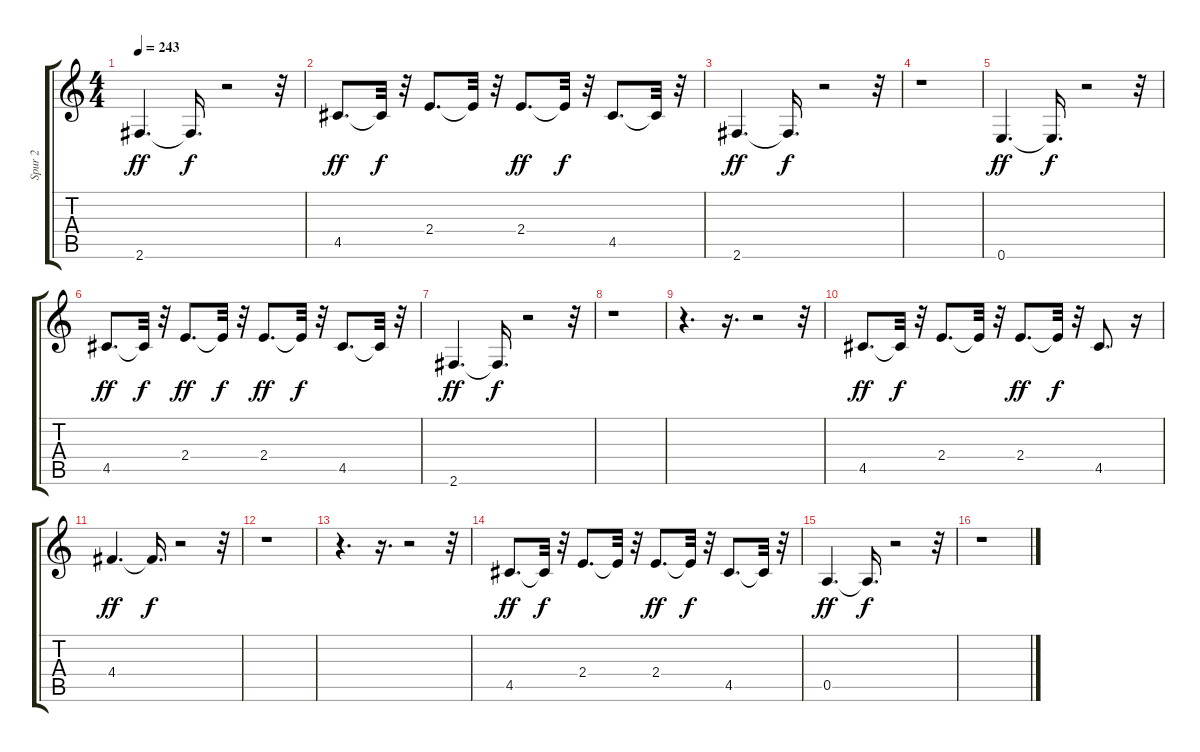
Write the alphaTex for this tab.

\track ("Spur 2" "Spur 2") {instrument electricbassfinger}
\staff {score tabs}
\tuning (E4 B3 G3 D3 A2 E2) {hide}
\ts (4 4)
\tempo 243
\clef g2
\ks c
2.6.4{d dy ff} 2.6{t}.16{d dy f} r.2 r.32 |
4.5.8{d dy ff} 4.5{t}.32{dy f} r.32 2.4.8{d} 2.4{t}.32 r.32 2.4.8{d dy ff} 2.4{t}.32{dy f} r.32 4.5.8{d} 4.5{t}.32 r.32 |
2.6.4{d dy ff} 2.6{t}.16{d dy f} r.2 r.32 |
r.1 |
0.6.4{d dy ff} 0.6{t}.16{d dy f} r.2 r.32 |
4.5.8{d dy ff} 4.5{t}.32{dy f} r.32 2.4.8{d dy ff} 2.4{t}.32{dy f} r.32 2.4.8{d dy ff} 2.4{t}.32{dy f} r.32 4.5.8{d} 4.5{t}.32 r.32 |
2.6.4{d dy ff} 2.6{t}.16{d dy f} r.2 r.32 |
r.1 |
r.4{d} r.16{d} r.2 r.32 |
4.5.8{d dy ff} 4.5{t}.32{dy f} r.32 2.4.8{d} 2.4{t}.32 r.32 2.4.8{d dy ff} 2.4{t}.32{dy f} r.32 4.5.8{d} r.16 |
4.4.4{d dy ff} 4.4{t}.16{d dy f} r.2 r.32 |
r.1 |
r.4{d} r.16{d} r.2 r.32 |
4.5.8{d dy ff} 4.5{t}.32{dy f} r.32 2.4.8{d} 2.4{t}.32 r.32 2.4.8{d dy ff} 2.4{t}.32{dy f} r.32 4.5.8{d} 4.5{t}.32 r.32 |
0.5.4{d dy ff} 0.5{t}.16{d dy f} r.2 r.32 |
r.1
